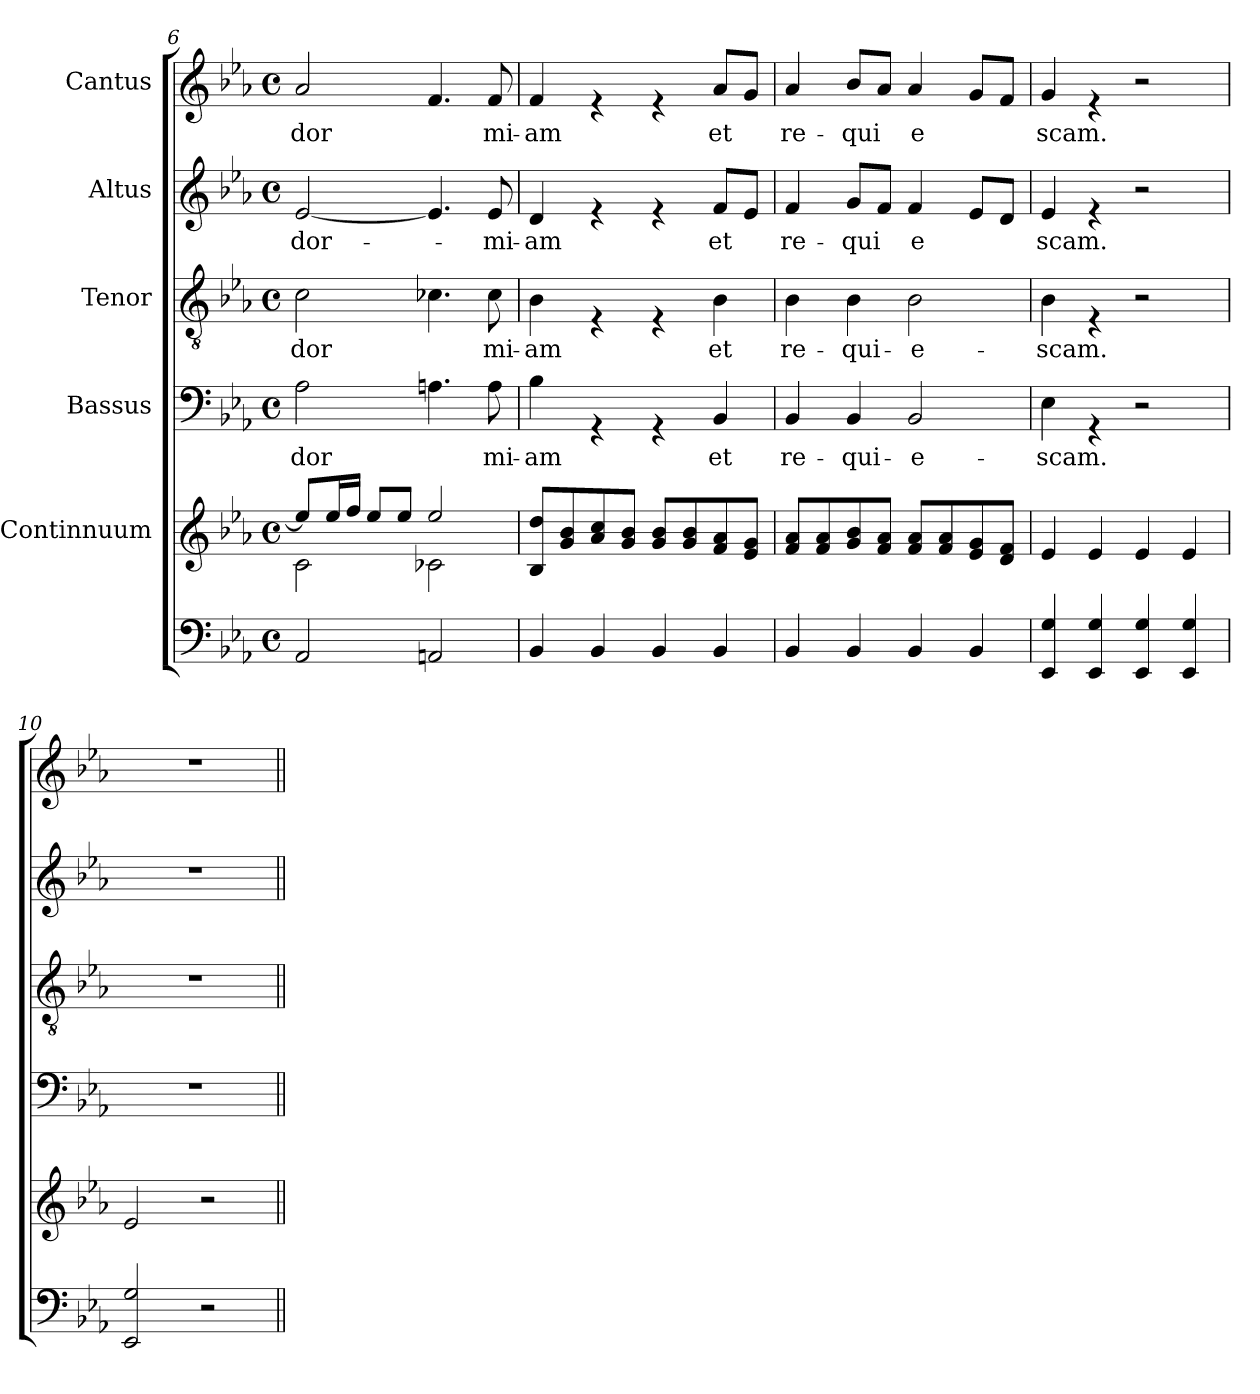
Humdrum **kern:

**kern	**kern	**kern	**text	**kern	**text	**kern	**text	**kern	**text
*part6	*part5	*part4	*part4	*part3	*part3	*part2	*part2	*part1	*part1
*staff6	*staff5	*staff4	*staff4	*staff3	*staff3	*staff2	*staff2	*staff1	*staff1
*	*I"Continnuum	*I"Bassus	*	*I"Tenor	*	*I"Altus	*	*I"Cantus	*
!!LO:LB:g=z
*clefF4	*clefG2	*clefF4	*	*clefGv2	*	*clefG2	*	*clefG2	*
*k[b-e-a-]	*k[b-e-a-]	*k[b-e-a-]	*	*k[b-e-a-]	*	*k[b-e-a-]	*	*k[b-e-a-]	*
*E-:	*E-:	*E-:	*	*E-:	*	*E-:	*	*E-:	*
*M4/4	*M4/4	*M4/4	*	*M4/4	*	*M4/4	*	*M4/4	*
*met(c)	*met(c)	*met(c)	*	*met(c)	*	*met(c)	*	*met(c)	*
=6	=6	=6	=6	=6	=6	=6	=6	=6	=6
*	*^	*	*	*	*	*	*	*	*
!	!	!	!	!LO:LY:b	!	!LO:LY:b	!	!LO:LY:b	!	!LO:LY:b
2AA-/	8ee-/L]	2c\	2A-\	dor	2c\	dor	[<2e-/	dor-	2a-/	dor
.	16ee-/L	.	.	.	.	.	.	.	.	.
.	16ff/JJ	.	.	.	.	.	.	.	.	.
.	8ee-/L	.	.	.	.	.	.	.	.	.
.	8ee-/J	.	.	.	.	.	.	.	.	.
2AAn/	2ee-/	2c-X\	4.An\	.	4.c-X\	.	4.e-/]	.	4.f/	.
!	!	!	!	!LO:LY:b	!	!LO:LY:b	!	!LO:LY:b	!	!LO:LY:b
.	.	.	8A\	mi-	8c-\	mi-	8e-/	-mi-	8f/	mi-
*	*v	*v	*	*	*	*	*	*	*	*
=7	=7	=7	=7	=7	=7	=7	=7	=7	=7
!	!	!	!LO:LY:b	!	!LO:LY:b	!	!LO:LY:b	!	!LO:LY:b
4BB-/	8B-/ 8dd/L	4B-\	-am	4B-\	-am	4d/	-am	4f/	-am
.	8g/ 8b-/	.	.	.	.	.	.	.	.
4BB-/	8a-/ 8cc/	4rGG	.	4rE	.	4re	.	4re	.
.	8g/ 8b-/J	.	.	.	.	.	.	.	.
4BB-/	8g/ 8b-/L	4rGG	.	4rE	.	4re	.	4re	.
.	8g/ 8b-/	.	.	.	.	.	.	.	.
!	!	!	!LO:LY:b	!	!LO:LY:b	!	!LO:LY:b	!	!LO:LY:b
4BB-/	8f/ 8a-/	4BB-/	et	4B-\	et	8f/L	et	8a-/L	et
.	8e-/ 8g/J	.	.	.	.	8e-/J	.	8g/J	.
=8	=8	=8	=8	=8	=8	=8	=8	=8	=8
!	!	!	!LO:LY:b	!	!LO:LY:b	!	!LO:LY:b	!	!LO:LY:b
4BB-/	8f/ 8a-/L	4BB-/	re-	4B-\	re-	4f/	re-	4a-/	re-
.	8f/ 8a-/	.	.	.	.	.	.	.	.
!	!	!	!LO:LY:b	!	!LO:LY:b	!	!LO:LY:b	!	!LO:LY:b
4BB-/	8g/ 8b-/	4BB-/	-qui-	4B-\	-qui-	8g/L	-qui	8b-/L	-qui
.	8f/ 8a-/J	.	.	.	.	8f/J	.	8a-/J	.
!	!	!	!LO:LY:b	!	!LO:LY:b	!	!LO:LY:b	!	!LO:LY:b
4BB-/	8f/ 8a-/L	2BB-/	-e-	2B-\	-e-	4f/	e	4a-/	e
.	8f/ 8a-/	.	.	.	.	.	.	.	.
4BB-/	8e-/ 8g/	.	.	.	.	8e-/L	.	8g/L	.
.	8d/ 8f/J	.	.	.	.	8d/J	.	8f/J	.
=9	=9	=9	=9	=9	=9	=9	=9	=9	=9
!	!	!	!LO:LY:b	!	!LO:LY:b	!	!LO:LY:b	!	!LO:LY:b
4EE-/ 4G/	4e-/	4E-\	-scam.	4B-\	-scam.	4e-/	scam.	4g/	scam.
4EE-/ 4G/	4e-/	4rGG	.	4rE	.	4re	.	4re	.
4EE-/ 4G/	4e-/	2r	.	2r	.	2r	.	2r	.
4EE-/ 4G/	4e-/	.	.	.	.	.	.	.	.
=10	=10	=10	=10	=10	=10	=10	=10	=10	=10
2EE-/ 2G/	2e-/	1r	.	1r	.	1r	.	1r	.
2r	2r	.	.	.	.	.	.	.	.
=||	=||	=||	=||	=||	=||	=||	=||	=||	=||
*-	*-	*-	*-	*-	*-	*-	*-	*-	*-
